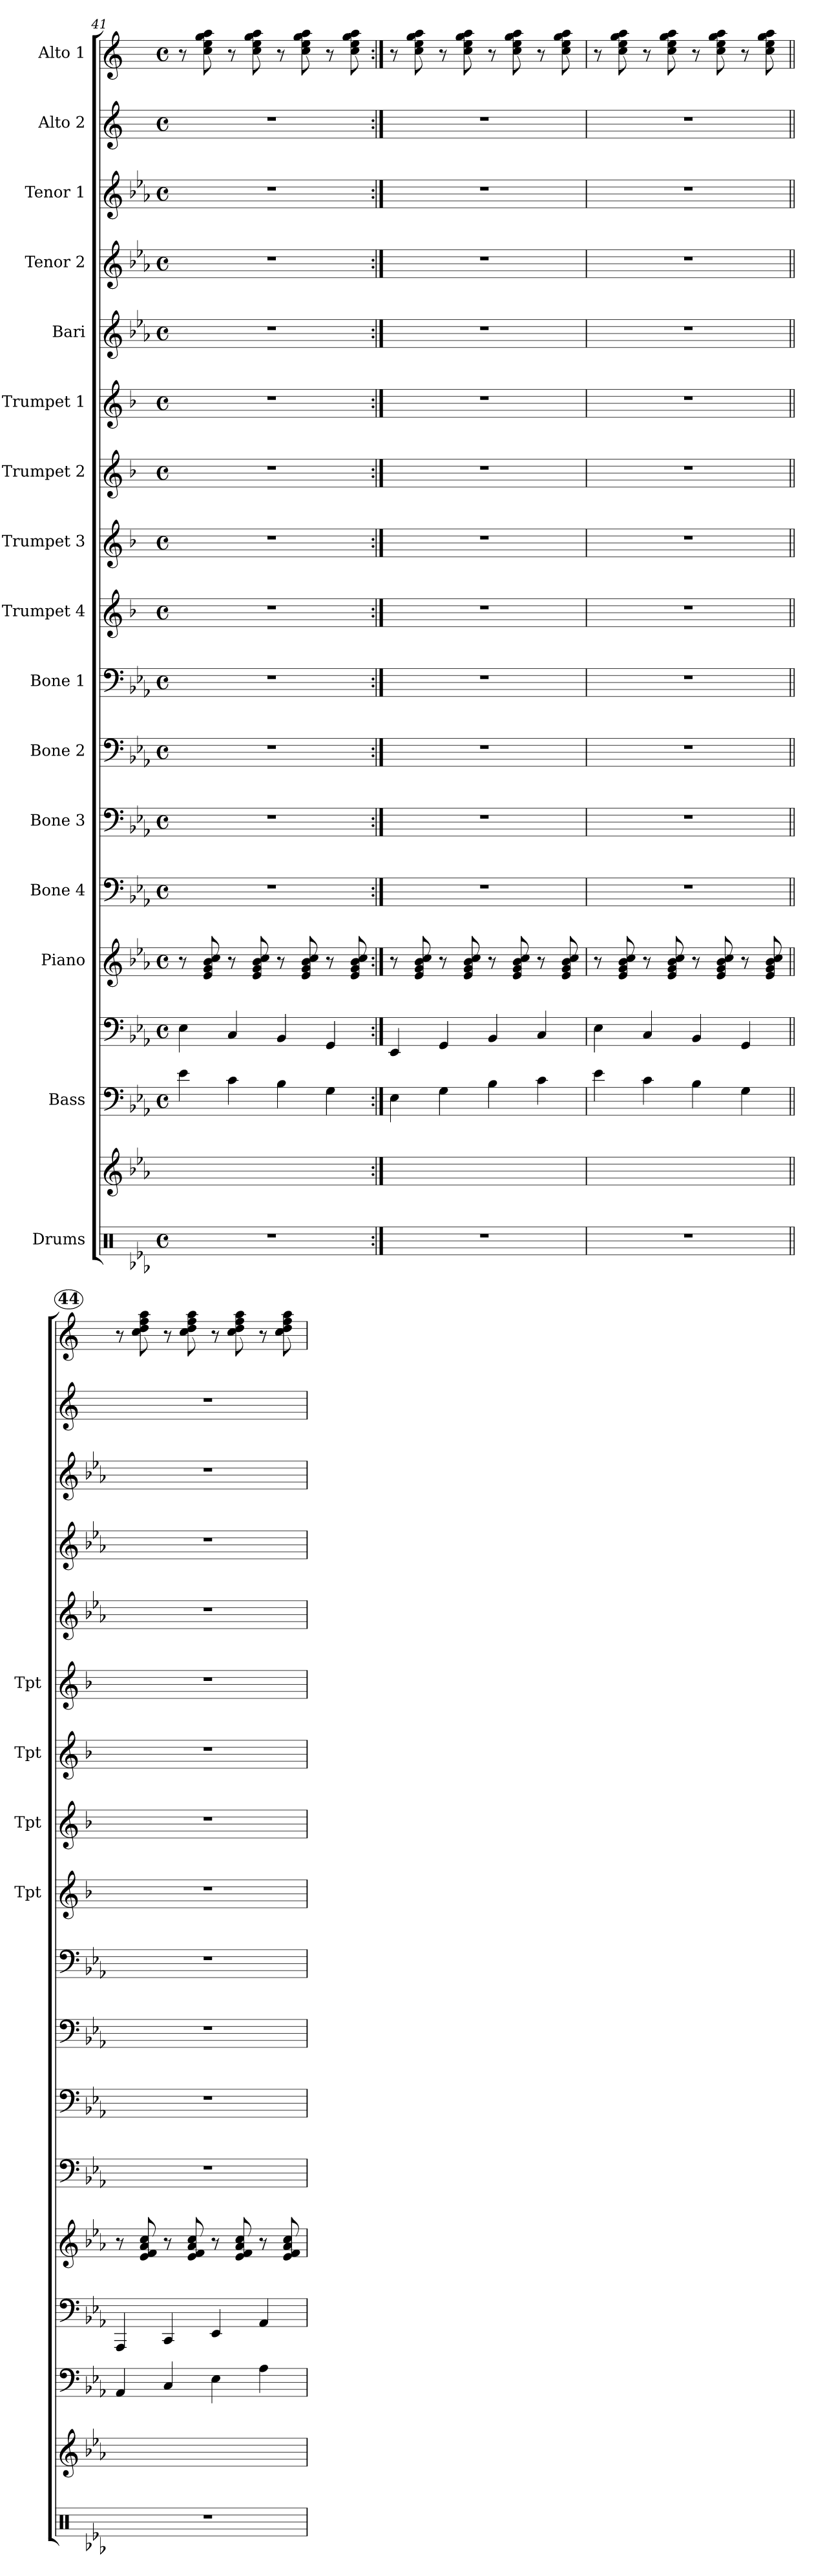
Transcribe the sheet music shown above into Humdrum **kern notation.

**kern	**kern	**kern	**kern	**kern	**kern	**kern	**kern	**kern	**kern	**kern	**kern	**kern	**kern	**kern	**kern	**kern	**kern
*part18	*part17	*part16	*part15	*part14	*part13	*part12	*part11	*part10	*part9	*part8	*part7	*part6	*part5	*part4	*part3	*part2	*part1
*staff18	*staff17	*staff16	*staff15	*staff14	*staff13	*staff12	*staff11	*staff10	*staff9	*staff8	*staff7	*staff6	*staff5	*staff4	*staff3	*staff2	*staff1
*I"Drums	*	*I"Bass	*	*I"Piano	*I"Bone 4	*I"Bone 3	*I"Bone 2	*I"Bone 1	*I"Trumpet 4	*I"Trumpet 3	*I"Trumpet 2	*I"Trumpet 1	*I"Bari	*I"Tenor 2	*I"Tenor 1	*I"Alto 2	*I"Alto 1
*	*	*	*	*	*	*	*	*	*I'Tpt	*I'Tpt	*I'Tpt	*I'Tpt	*	*	*	*	*
*clefX	*clefG2	*clefF4	*clefF4	*clefG2	*clefF4	*clefF4	*clefF4	*clefF4	*clefG2	*clefG2	*clefG2	*clefG2	*clefG2	*clefG2	*clefG2	*clefG2	*clefG2
*	*	*ITrd7c12	*	*	*	*	*	*	*ITrd1c2	*ITrd1c2	*ITrd1c2	*ITrd1c2	*ITrd12c21	*ITrd8c14	*ITrd8c14	*ITrd5c9	*ITrd5c9
*k[b-e-a-]	*k[b-e-a-]	*k[b-e-a-]	*k[b-e-a-]	*k[b-e-a-]	*k[b-e-a-]	*k[b-e-a-]	*k[b-e-a-]	*k[b-e-a-]	*k[b-e-a-]	*k[b-e-a-]	*k[b-e-a-]	*k[b-e-a-]	*k[b-e-a-]	*k[b-e-a-]	*k[b-e-a-]	*k[b-e-a-]	*k[b-e-a-]
*E-:	*E-:	*E-:	*E-:	*E-:	*E-:	*E-:	*E-:	*E-:	*E-:	*E-:	*E-:	*E-:	*E-:	*E-:	*E-:	*E-:	*E-:
*M4/4	*	*M4/4	*M4/4	*M4/4	*M4/4	*M4/4	*M4/4	*M4/4	*M4/4	*M4/4	*M4/4	*M4/4	*M4/4	*M4/4	*M4/4	*M4/4	*M4/4
*met(c)	*	*met(c)	*met(c)	*met(c)	*met(c)	*met(c)	*met(c)	*met(c)	*met(c)	*met(c)	*met(c)	*met(c)	*met(c)	*met(c)	*met(c)	*met(c)	*met(c)
=41	=41	=41	=41	=41	=41	=41	=41	=41	=41	=41	=41	=41	=41	=41	=41	=41	=41
1r	1ryy	4E-\	4E-\	8r	1r	1r	1r	1r	1r	1r	1r	1r	1r	1r	1r	1r	8r
.	.	.	.	8e-/ 8g/ 8b-/ 8cc/	.	.	.	.	.	.	.	.	.	.	.	.	8e-\ 8g\ 8b-\ 8cc\
.	.	4C\	4C/	8r	.	.	.	.	.	.	.	.	.	.	.	.	8r
.	.	.	.	8e-/ 8g/ 8b-/ 8cc/	.	.	.	.	.	.	.	.	.	.	.	.	8e-\ 8g\ 8b-\ 8cc\
.	.	4BB-\	4BB-/	8r	.	.	.	.	.	.	.	.	.	.	.	.	8r
.	.	.	.	8e-/ 8g/ 8b-/ 8cc/	.	.	.	.	.	.	.	.	.	.	.	.	8e-\ 8g\ 8b-\ 8cc\
.	.	4GG\	4GG/	8r	.	.	.	.	.	.	.	.	.	.	.	.	8r
.	.	.	.	8e-/ 8g/ 8b-/ 8cc/	.	.	.	.	.	.	.	.	.	.	.	.	8e-\ 8g\ 8b-\ 8cc\
=42:|!	=42:|!	=42:|!	=42:|!	=42:|!	=42:|!	=42:|!	=42:|!	=42:|!	=42:|!	=42:|!	=42:|!	=42:|!	=42:|!	=42:|!	=42:|!	=42:|!	=42:|!
1r	1ryy	4EE-\	4EE-/	8r	1r	1r	1r	1r	1r	1r	1r	1r	1r	1r	1r	1r	8r
.	.	.	.	8e-/ 8g/ 8b-/ 8cc/	.	.	.	.	.	.	.	.	.	.	.	.	8e-\ 8g\ 8b-\ 8cc\
.	.	4GG\	4GG/	8r	.	.	.	.	.	.	.	.	.	.	.	.	8r
.	.	.	.	8e-/ 8g/ 8b-/ 8cc/	.	.	.	.	.	.	.	.	.	.	.	.	8e-\ 8g\ 8b-\ 8cc\
.	.	4BB-\	4BB-/	8r	.	.	.	.	.	.	.	.	.	.	.	.	8r
.	.	.	.	8e-/ 8g/ 8b-/ 8cc/	.	.	.	.	.	.	.	.	.	.	.	.	8e-\ 8g\ 8b-\ 8cc\
.	.	4C\	4C/	8r	.	.	.	.	.	.	.	.	.	.	.	.	8r
.	.	.	.	8e-/ 8g/ 8b-/ 8cc/	.	.	.	.	.	.	.	.	.	.	.	.	8e-\ 8g\ 8b-\ 8cc\
=43	=43	=43	=43	=43	=43	=43	=43	=43	=43	=43	=43	=43	=43	=43	=43	=43	=43
1r	1ryy	4E-\	4E-\	8r	1r	1r	1r	1r	1r	1r	1r	1r	1r	1r	1r	1r	8r
.	.	.	.	8e-/ 8g/ 8b-/ 8cc/	.	.	.	.	.	.	.	.	.	.	.	.	8e-\ 8g\ 8b-\ 8cc\
.	.	4C\	4C/	8r	.	.	.	.	.	.	.	.	.	.	.	.	8r
.	.	.	.	8e-/ 8g/ 8b-/ 8cc/	.	.	.	.	.	.	.	.	.	.	.	.	8e-\ 8g\ 8b-\ 8cc\
.	.	4BB-\	4BB-/	8r	.	.	.	.	.	.	.	.	.	.	.	.	8r
.	.	.	.	8e-/ 8g/ 8b-/ 8cc/	.	.	.	.	.	.	.	.	.	.	.	.	8e-\ 8g\ 8b-\ 8cc\
.	.	4GG\	4GG/	8r	.	.	.	.	.	.	.	.	.	.	.	.	8r
.	.	.	.	8e-/ 8g/ 8b-/ 8cc/	.	.	.	.	.	.	.	.	.	.	.	.	8e-\ 8g\ 8b-\ 8cc\
!!LO:PB:g=z
!!LO:REH:place=s1:a:B:enc=circle:fs=6.3:t=44
=44||	=44||	=44||	=44||	=44||	=44||	=44||	=44||	=44||	=44||	=44||	=44||	=44||	=44||	=44||	=44||	=44||	=44||
1r	1ryy	4AAA-/	4AAA-/	8r	1r	1r	1r	1r	1r	1r	1r	1r	1r	1r	1r	1r	8r
.	.	.	.	8e-/ 8f/ 8a-/ 8cc/	.	.	.	.	.	.	.	.	.	.	.	.	8e-\ 8f\ 8a-\ 8cc\
.	.	4CC/	4CC/	8r	.	.	.	.	.	.	.	.	.	.	.	.	8r
.	.	.	.	8e-/ 8f/ 8a-/ 8cc/	.	.	.	.	.	.	.	.	.	.	.	.	8e-\ 8f\ 8a-\ 8cc\
.	.	4EE-\	4EE-/	8r	.	.	.	.	.	.	.	.	.	.	.	.	8r
.	.	.	.	8e-/ 8f/ 8a-/ 8cc/	.	.	.	.	.	.	.	.	.	.	.	.	8e-\ 8f\ 8a-\ 8cc\
.	.	4AA-\	4AA-/	8r	.	.	.	.	.	.	.	.	.	.	.	.	8r
.	.	.	.	8e-/ 8f/ 8a-/ 8cc/	.	.	.	.	.	.	.	.	.	.	.	.	8e-\ 8f\ 8a-\ 8cc\
=	=	=	=	=	=	=	=	=	=	=	=	=	=	=	=	=	=
*-	*-	*-	*-	*-	*-	*-	*-	*-	*-	*-	*-	*-	*-	*-	*-	*-	*-
